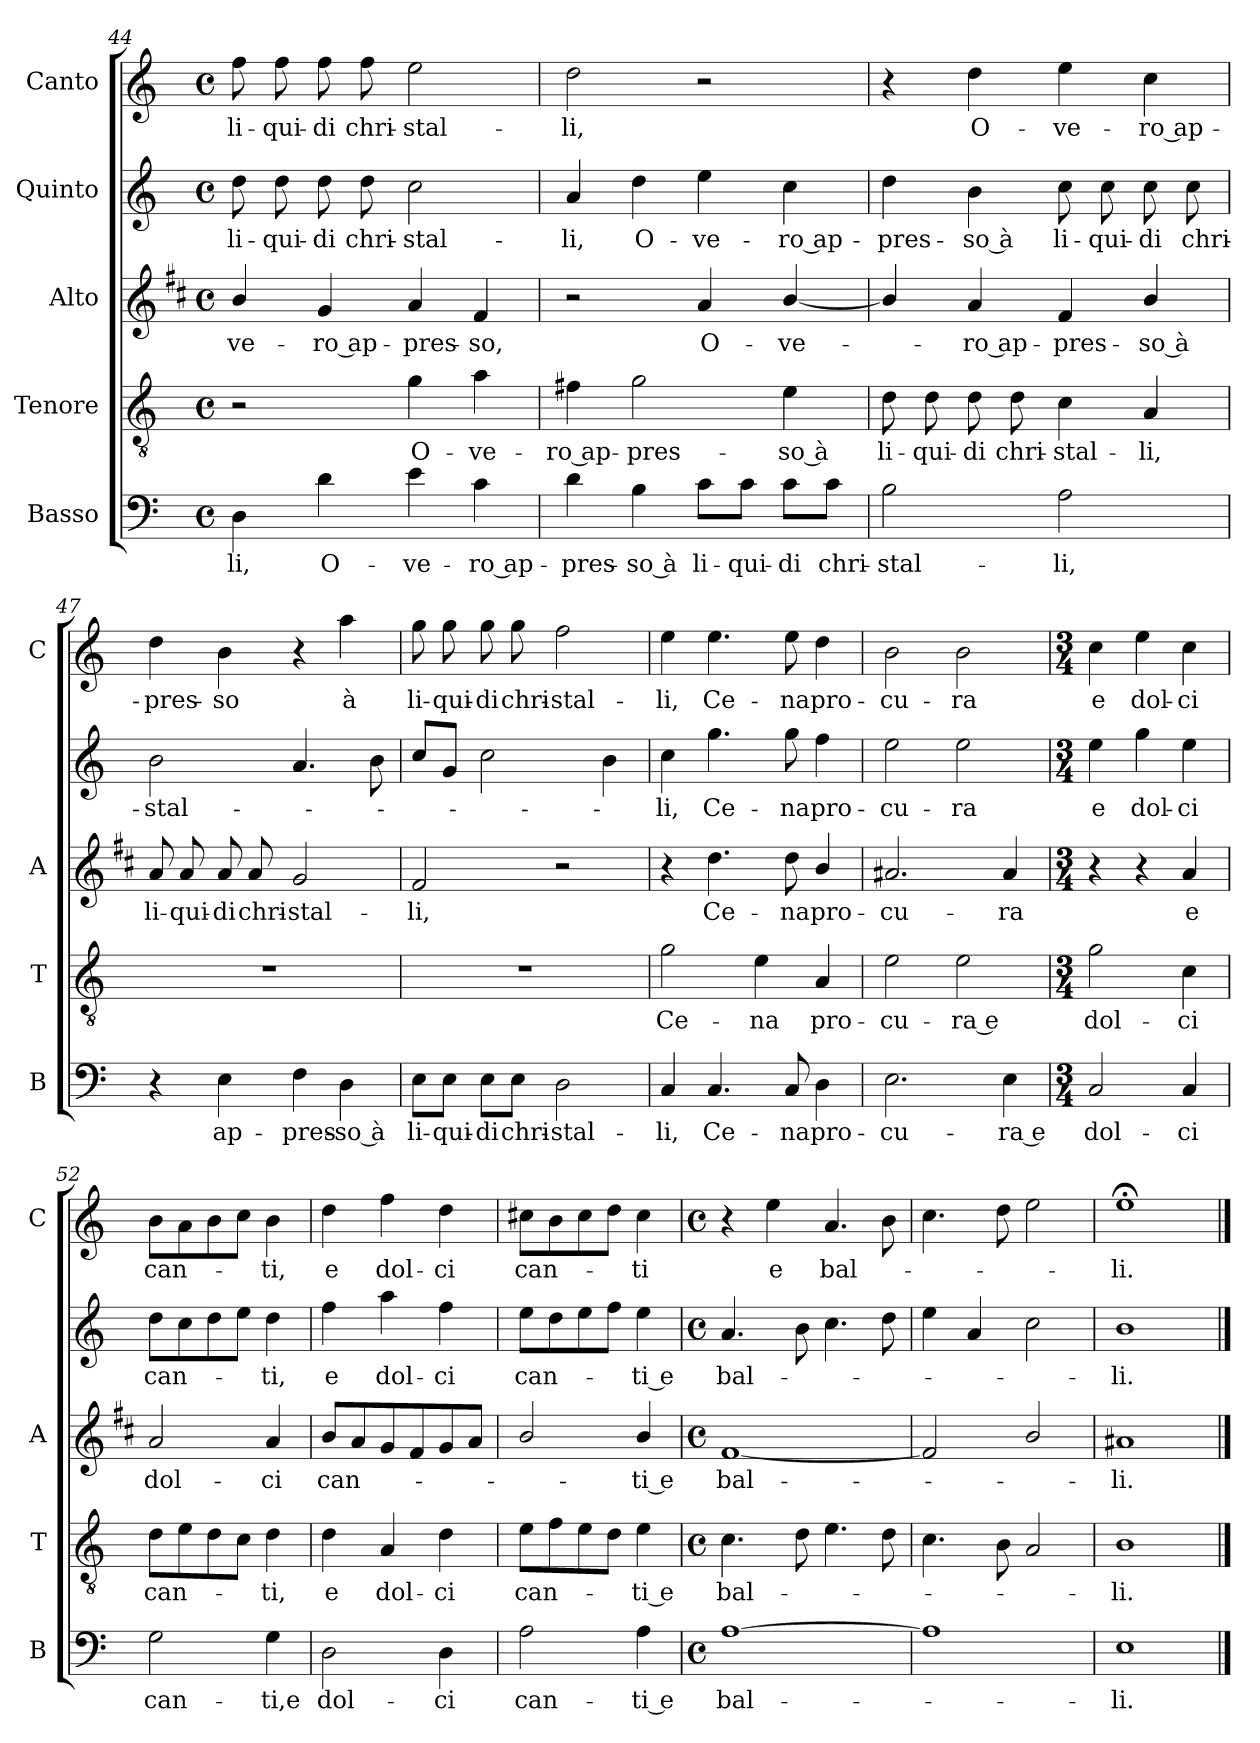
**kern	**text	**kern	**text	**kern	**text	**kern	**text	**kern	**text
*part5	*part5	*part4	*part4	*part3	*part3	*part2	*part2	*part1	*part1
*staff5	*staff5	*staff4	*staff4	*staff3	*staff3	*staff2	*staff2	*staff1	*staff1
*I"Basso	*	*I"Tenore	*	*I"Alto	*	*I"Quinto	*	*I"Canto	*
*I'B	*	*I'T	*	*I'A	*	*	*	*I'C	*
*clefF4	*	*clefGv2	*	*clefG2	*	*clefG2	*	*clefG2	*
*	*	*	*	*ITrd1c2	*	*	*	*	*
*k[]	*	*k[]	*	*k[]	*	*k[]	*	*k[]	*
*C:	*	*C:	*	*C:	*	*C:	*	*C:	*
*M4/4	*	*M4/4	*	*M4/4	*	*M4/4	*	*M4/4	*
*met(c)	*	*met(c)	*	*met(c)	*	*met(c)	*	*met(c)	*
=44	=44	=44	=44	=44	=44	=44	=44	=44	=44
!	!LO:LY:b	!	!	!	!LO:LY:b	!	!LO:LY:b	!	!LO:LY:b
4D\	-li,	2r	.	4a/	-ve-	8dd\	li-	8ff\	li-
!	!	!	!	!	!	!	!LO:LY:b	!	!LO:LY:b
.	.	.	.	.	.	8dd\	-qui-	8ff\	-qui-
!	!LO:LY:b	!	!	!	!LO:LY:b	!	!LO:LY:b	!	!LO:LY:b
4d\	O-	.	.	4f/	-ro ap-	8dd\	-di	8ff\	-di
!	!	!	!	!	!	!	!LO:LY:b	!	!LO:LY:b
.	.	.	.	.	.	8dd\	chri-	8ff\	chri-
!	!LO:LY:b	!	!LO:LY:b	!	!LO:LY:b	!	!LO:LY:b	!	!LO:LY:b
4e\	-ve-	4g\	O-	4g/	-pres-	2cc\	-stal-	2ee\	-stal-
!	!LO:LY:b	!	!LO:LY:b	!	!LO:LY:b	!	!	!	!
4c\	-ro ap-	4a\	-ve-	4e/	-so,	.	.	.	.
!!LO:PB:g=z
=45	=45	=45	=45	=45	=45	=45	=45	=45	=45
!	!LO:LY:b	!	!LO:LY:b	!	!	!	!LO:LY:b	!	!LO:LY:b
4d\	-pres-	4f#X\	-ro ap-	2r	.	4a/	-li,	2dd\	-li,
!	!LO:LY:b	!	!LO:LY:b	!	!	!	!LO:LY:b	!	!
4B\	-so à	2g\	-pres-	.	.	4dd\	O-	.	.
!	!LO:LY:b	!	!	!	!LO:LY:b	!	!LO:LY:b	!	!
8c\L	li-	.	.	4g/	O-	4ee\	-ve-	2r	.
!	!LO:LY:b	!	!	!	!	!	!	!	!
8c\J	-qui-	.	.	.	.	.	.	.	.
!	!LO:LY:b	!	!LO:LY:b	!	!LO:LY:b	!	!LO:LY:b	!	!
8c\L	-di	4e\	-so à	[4a/	-ve-	4cc\	-ro ap-	.	.
!	!LO:LY:b	!	!	!	!	!	!	!	!
8c\J	chri-	.	.	.	.	.	.	.	.
=46	=46	=46	=46	=46	=46	=46	=46	=46	=46
!	!LO:LY:b	!	!LO:LY:b	!	!	!	!LO:LY:b	!	!
2B\	-stal-	8d\	li-	4a/]	.	4dd\	-pres-	4r	.
!	!	!	!LO:LY:b	!	!	!	!	!	!
.	.	8d\	-qui-	.	.	.	.	.	.
!	!	!	!LO:LY:b	!	!LO:LY:b	!	!LO:LY:b	!	!LO:LY:b
.	.	8d\	-di	4g/	-ro ap-	4b\	-so à	4dd\	O-
!	!	!	!LO:LY:b	!	!	!	!	!	!
.	.	8d\	chri-	.	.	.	.	.	.
!	!LO:LY:b	!	!LO:LY:b	!	!LO:LY:b	!	!LO:LY:b	!	!LO:LY:b
2A\	-li,	4c\	-stal-	4e/	-pres-	8cc\	li-	4ee\	-ve-
!	!	!	!	!	!	!	!LO:LY:b	!	!
.	.	.	.	.	.	8cc\	-qui-	.	.
!	!	!	!LO:LY:b	!	!LO:LY:b	!	!LO:LY:b	!	!LO:LY:b
.	.	4A/	-li,	4a/	-so à	8cc\	-di	4cc\	-ro ap-
!	!	!	!	!	!	!	!LO:LY:b	!	!
.	.	.	.	.	.	8cc\	chri-	.	.
=47	=47	=47	=47	=47	=47	=47	=47	=47	=47
!	!	!	!	!	!LO:LY:b	!	!LO:LY:b	!	!LO:LY:b
4r	.	1r	.	8g/	li-	2b\	-stal-	4dd\	-pres-
!	!	!	!	!	!LO:LY:b	!	!	!	!
.	.	.	.	8g/	-qui-	.	.	.	.
!	!LO:LY:b	!	!	!	!LO:LY:b	!	!	!	!LO:LY:b
4E\	ap-	.	.	8g/	-di	.	.	4b\	-so
!	!	!	!	!	!LO:LY:b	!	!	!	!
.	.	.	.	8g/	chri-	.	.	.	.
!	!LO:LY:b	!	!	!	!LO:LY:b	!	!	!	!
4F\	-pres-	.	.	2f/	-stal-	4.a/	.	4r	.
!	!LO:LY:b	!	!	!	!	!	!	!	!LO:LY:b
4D\	-so à	.	.	.	.	.	.	4aa\	à
.	.	.	.	.	.	8b\	.	.	.
=48	=48	=48	=48	=48	=48	=48	=48	=48	=48
!	!LO:LY:b	!	!	!	!LO:LY:b	!	!	!	!LO:LY:b
8E\L	li-	1r	.	2e/	-li,	8cc/L	.	8gg\	li-
!	!LO:LY:b	!	!	!	!	!	!	!	!LO:LY:b
8E\J	-qui-	.	.	.	.	8g/J	.	8gg\	-qui-
!	!LO:LY:b	!	!	!	!	!	!	!	!LO:LY:b
8E\L	-di	.	.	.	.	2cc\	.	8gg\	-di
!	!LO:LY:b	!	!	!	!	!	!	!	!LO:LY:b
8E\J	chri-	.	.	.	.	.	.	8gg\	chri-
!	!LO:LY:b	!	!	!	!	!	!	!	!LO:LY:b
2D\	-stal-	.	.	2r	.	.	.	2ff\	-stal-
.	.	.	.	.	.	4b\	.	.	.
=49	=49	=49	=49	=49	=49	=49	=49	=49	=49
!	!LO:LY:b	!	!LO:LY:b	!	!	!	!LO:LY:b	!	!LO:LY:b
4C/	-li,	2g\	Ce-	4r	.	4cc\	-li,	4ee\	-li,
!	!LO:LY:b	!	!	!	!LO:LY:b	!	!LO:LY:b	!	!LO:LY:b
4.C/	Ce-	.	.	4.cc\	Ce-	4.gg\	Ce-	4.ee\	Ce-
!	!	!	!LO:LY:b	!	!	!	!	!	!
.	.	4e\	-na	.	.	.	.	.	.
!	!LO:LY:b	!	!	!	!LO:LY:b	!	!LO:LY:b	!	!LO:LY:b
8C/	-na	.	.	8cc\	-na	8gg\	-na	8ee\	-na
!	!LO:LY:b	!	!LO:LY:b	!	!LO:LY:b	!	!LO:LY:b	!	!LO:LY:b
4D\	pro-	4A/	pro-	4a/	pro-	4ff\	pro-	4dd\	pro-
!!LO:LB:g=z
=50	=50	=50	=50	=50	=50	=50	=50	=50	=50
!	!LO:LY:b	!	!LO:LY:b	!	!LO:LY:b	!	!LO:LY:b	!	!LO:LY:b
2.E\	-cu-	2e\	-cu-	2.g#X/	-cu-	2ee\	-cu-	2b\	-cu-
!	!	!	!LO:LY:b	!	!	!	!LO:LY:b	!	!LO:LY:b
.	.	2e\	-ra e	.	.	2ee\	-ra	2b\	-ra
!	!LO:LY:b	!	!	!	!LO:LY:b	!	!	!	!
4E\	-ra e	.	.	4g#/	-ra	.	.	.	.
=51	=51	=51	=51	=51	=51	=51	=51	=51	=51
*M3/4	*	*M3/4	*	*M3/4	*	*M3/4	*	*M3/4	*
!	!LO:LY:b	!	!LO:LY:b	!	!	!	!LO:LY:b	!	!LO:LY:b
2C/	dol-	2g\	dol-	4r	.	4ee\	e	4cc\	e
!	!	!	!	!	!	!	!LO:LY:b	!	!LO:LY:b
.	.	.	.	4r	.	4gg\	dol-	4ee\	dol-
!	!LO:LY:b	!	!LO:LY:b	!	!LO:LY:b	!	!LO:LY:b	!	!LO:LY:b
4C/	-ci	4c\	-ci	4g/	e	4ee\	-ci	4cc\	-ci
=52	=52	=52	=52	=52	=52	=52	=52	=52	=52
!	!LO:LY:b	!	!LO:LY:b	!	!LO:LY:b	!	!LO:LY:b	!	!LO:LY:b
2G\	can-	8d\L	can-	2g/	dol-	8dd\L	can-	8b\L	can-
.	.	8e\	.	.	.	8cc\	.	8a\	.
.	.	8d\	.	.	.	8dd\	.	8b\	.
.	.	8c\J	.	.	.	8ee\J	.	8cc\J	.
!	!LO:LY:b	!	!LO:LY:b	!	!LO:LY:b	!	!LO:LY:b	!	!LO:LY:b
4G\	-ti,e	4d\	-ti,	4g/	-ci	4dd\	-ti,	4b\	-ti,
=53	=53	=53	=53	=53	=53	=53	=53	=53	=53
!	!LO:LY:b	!	!LO:LY:b	!	!LO:LY:b	!	!LO:LY:b	!	!LO:LY:b
2D\	dol-	4d\	e	8a/L	can-	4ff\	e	4dd\	e
.	.	.	.	8g/	.	.	.	.	.
!	!	!	!LO:LY:b	!	!	!	!LO:LY:b	!	!LO:LY:b
.	.	4A/	dol-	8f/	.	4aa\	dol-	4ff\	dol-
.	.	.	.	8e/	.	.	.	.	.
!	!LO:LY:b	!	!LO:LY:b	!	!	!	!LO:LY:b	!	!LO:LY:b
4D\	-ci	4d\	-ci	8f/	.	4ff\	-ci	4dd\	-ci
.	.	.	.	8g/J	.	.	.	.	.
=54	=54	=54	=54	=54	=54	=54	=54	=54	=54
!	!LO:LY:b	!	!LO:LY:b	!	!	!	!LO:LY:b	!	!LO:LY:b
2A\	can-	8e\L	can-	2a/	.	8ee\L	can-	8cc#X\L	can-
.	.	8f\	.	.	.	8dd\	.	8b\	.
.	.	8e\	.	.	.	8ee\	.	8cc#\	.
.	.	8d\J	.	.	.	8ff\J	.	8dd\J	.
!	!LO:LY:b	!	!LO:LY:b	!	!LO:LY:b	!	!LO:LY:b	!	!LO:LY:b
4A\	-ti e	4e\	-ti e	4a/	-ti e	4ee\	-ti e	4cc#\	-ti
=55	=55	=55	=55	=55	=55	=55	=55	=55	=55
*M4/4	*	*M4/4	*	*M4/4	*	*M4/4	*	*M4/4	*
*met(c)	*	*met(c)	*	*met(c)	*	*met(c)	*	*met(c)	*
!	!LO:LY:b	!	!LO:LY:b	!	!LO:LY:b	!	!LO:LY:b	!	!
[1A	bal-	4.c\	bal-	[1e	bal-	4.a/	bal-	4r	.
!	!	!	!	!	!	!	!	!	!LO:LY:b
.	.	.	.	.	.	.	.	4ee\	e
.	.	8d\	.	.	.	8b\	.	.	.
!	!	!	!	!	!	!	!	!	!LO:LY:b
.	.	4.e\	.	.	.	4.cc\	.	4.a/	bal-
.	.	8d\	.	.	.	8dd\	.	8b\	.
=56	=56	=56	=56	=56	=56	=56	=56	=56	=56
1A]	.	4.c\	.	2e/]	.	4ee\	.	4.cc\	.
.	.	.	.	.	.	4a/	.	.	.
.	.	8B\	.	.	.	.	.	8dd\	.
.	.	2A/	.	2a/	.	2cc\	.	2ee\	.
=57	=57	=57	=57	=57	=57	=57	=57	=57	=57
!	!LO:LY:b	!	!LO:LY:b	!	!LO:LY:b	!	!LO:LY:b	!	!LO:LY:b
1E	-li.	1B	-li.	1g#X	-li.	1b	li.	1ee;<	-li.
==	==	==	==	==	==	==	==	==	==
*-	*-	*-	*-	*-	*-	*-	*-	*-	*-
